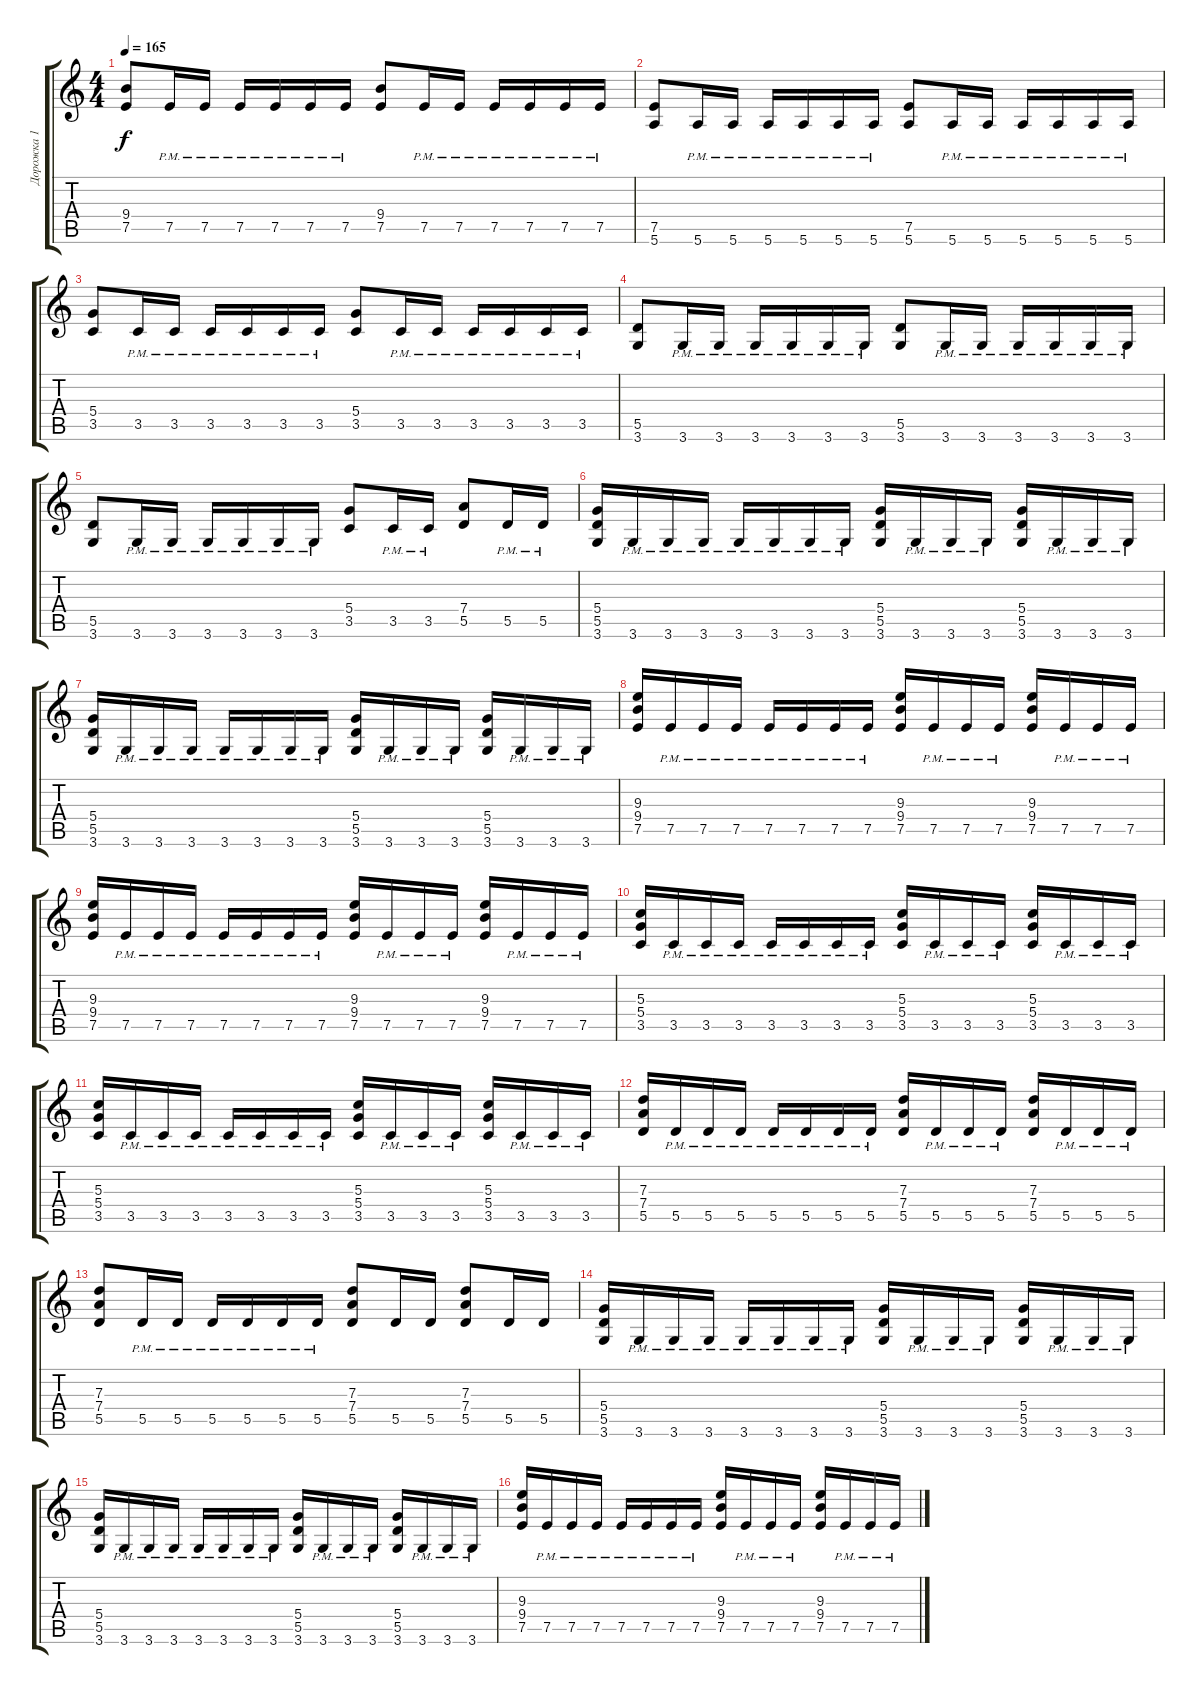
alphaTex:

\track ("Дорожка 1" "Дорожка 1") {instrument overdrivenguitar}
\staff {score tabs}
\tuning (E4 B3 G3 D3 A2 E2) {hide}
\ts (4 4)
\tempo 165
\clef g2
\ks c
(9.4 7.5).8{dy f} 7.5{pm}.16 7.5{pm}.16 7.5{pm}.16 7.5{pm}.16 7.5{pm}.16 7.5{pm}.16 (9.4 7.5).8 7.5{pm}.16 7.5{pm}.16 7.5{pm}.16 7.5{pm}.16 7.5{pm}.16 7.5{pm}.16 |
(7.5 5.6).8 5.6{pm}.16 5.6{pm}.16 5.6{pm}.16 5.6{pm}.16 5.6{pm}.16 5.6{pm}.16 (7.5 5.6).8 5.6{pm}.16 5.6{pm}.16 5.6{pm}.16 5.6{pm}.16 5.6{pm}.16 5.6{pm}.16 |
(5.4 3.5).8 3.5{pm}.16 3.5{pm}.16 3.5{pm}.16 3.5{pm}.16 3.5{pm}.16 3.5{pm}.16 (5.4 3.5).8 3.5{pm}.16 3.5{pm}.16 3.5{pm}.16 3.5{pm}.16 3.5{pm}.16 3.5{pm}.16 |
(5.5 3.6).8 3.6{pm}.16 3.6{pm}.16 3.6{pm}.16 3.6{pm}.16 3.6{pm}.16 3.6{pm}.16 (5.5 3.6).8 3.6{pm}.16 3.6{pm}.16 3.6{pm}.16 3.6{pm}.16 3.6{pm}.16 3.6{pm}.16 |
(5.5 3.6).8 3.6{pm}.16 3.6{pm}.16 3.6{pm}.16 3.6{pm}.16 3.6{pm}.16 3.6{pm}.16 (5.4 3.5).8 3.5{pm}.16 3.5{pm}.16 (7.4 5.5).8 5.5{pm}.16 5.5{pm}.16 |
(5.4 5.5 3.6).16 3.6{pm}.16 3.6{pm}.16 3.6{pm}.16 3.6{pm}.16 3.6{pm}.16 3.6{pm}.16 3.6{pm}.16 (5.4 5.5 3.6).16 3.6{pm}.16 3.6{pm}.16 3.6{pm}.16 (5.4 5.5 3.6).16 3.6{pm}.16 3.6{pm}.16 3.6{pm}.16 |
(5.4 5.5 3.6).16 3.6{pm}.16 3.6{pm}.16 3.6{pm}.16 3.6{pm}.16 3.6{pm}.16 3.6{pm}.16 3.6{pm}.16 (5.4 5.5 3.6).16 3.6{pm}.16 3.6{pm}.16 3.6{pm}.16 (5.4 5.5 3.6).16 3.6{pm}.16 3.6{pm}.16 3.6{pm}.16 |
(9.3 9.4 7.5).16 7.5{pm}.16 7.5{pm}.16 7.5{pm}.16 7.5{pm}.16 7.5{pm}.16 7.5{pm}.16 7.5{pm}.16 (9.3 9.4 7.5).16 7.5{pm}.16 7.5{pm}.16 7.5{pm}.16 (9.3 9.4 7.5).16 7.5{pm}.16 7.5{pm}.16 7.5{pm}.16 |
(9.3 9.4 7.5).16 7.5{pm}.16 7.5{pm}.16 7.5{pm}.16 7.5{pm}.16 7.5{pm}.16 7.5{pm}.16 7.5{pm}.16 (9.3 9.4 7.5).16 7.5{pm}.16 7.5{pm}.16 7.5{pm}.16 (9.3 9.4 7.5).16 7.5{pm}.16 7.5{pm}.16 7.5{pm}.16 |
(5.3 5.4 3.5).16 3.5{pm}.16 3.5{pm}.16 3.5{pm}.16 3.5{pm}.16 3.5{pm}.16 3.5{pm}.16 3.5{pm}.16 (5.3 5.4 3.5).16 3.5{pm}.16 3.5{pm}.16 3.5{pm}.16 (5.3 5.4 3.5).16 3.5{pm}.16 3.5{pm}.16 3.5{pm}.16 |
(5.3 5.4 3.5).16 3.5{pm}.16 3.5{pm}.16 3.5{pm}.16 3.5{pm}.16 3.5{pm}.16 3.5{pm}.16 3.5{pm}.16 (5.3 5.4 3.5).16 3.5{pm}.16 3.5{pm}.16 3.5{pm}.16 (5.3 5.4 3.5).16 3.5{pm}.16 3.5{pm}.16 3.5{pm}.16 |
(7.3 7.4 5.5).16 5.5{pm}.16 5.5{pm}.16 5.5{pm}.16 5.5{pm}.16 5.5{pm}.16 5.5{pm}.16 5.5{pm}.16 (7.3 7.4 5.5).16 5.5{pm}.16 5.5{pm}.16 5.5{pm}.16 (7.3 7.4 5.5).16 5.5{pm}.16 5.5{pm}.16 5.5{pm}.16 |
(7.3 7.4 5.5).8 5.5{pm}.16 5.5{pm}.16 5.5{pm}.16 5.5{pm}.16 5.5{pm}.16 5.5{pm}.16 (7.3 7.4 5.5).8 5.5.16 5.5.16 (7.3 7.4 5.5).8 5.5.16 5.5.16 |
(5.4 5.5 3.6).16 3.6{pm}.16 3.6{pm}.16 3.6{pm}.16 3.6{pm}.16 3.6{pm}.16 3.6{pm}.16 3.6{pm}.16 (5.4 5.5 3.6).16 3.6{pm}.16 3.6{pm}.16 3.6{pm}.16 (5.4 5.5 3.6).16 3.6{pm}.16 3.6{pm}.16 3.6{pm}.16 |
(5.4 5.5 3.6).16 3.6{pm}.16 3.6{pm}.16 3.6{pm}.16 3.6{pm}.16 3.6{pm}.16 3.6{pm}.16 3.6{pm}.16 (5.4 5.5 3.6).16 3.6{pm}.16 3.6{pm}.16 3.6{pm}.16 (5.4 5.5 3.6).16 3.6{pm}.16 3.6{pm}.16 3.6{pm}.16 |
(9.3 9.4 7.5).16 7.5{pm}.16 7.5{pm}.16 7.5{pm}.16 7.5{pm}.16 7.5{pm}.16 7.5{pm}.16 7.5{pm}.16 (9.3 9.4 7.5).16 7.5{pm}.16 7.5{pm}.16 7.5{pm}.16 (9.3 9.4 7.5).16 7.5{pm}.16 7.5{pm}.16 7.5{pm}.16
